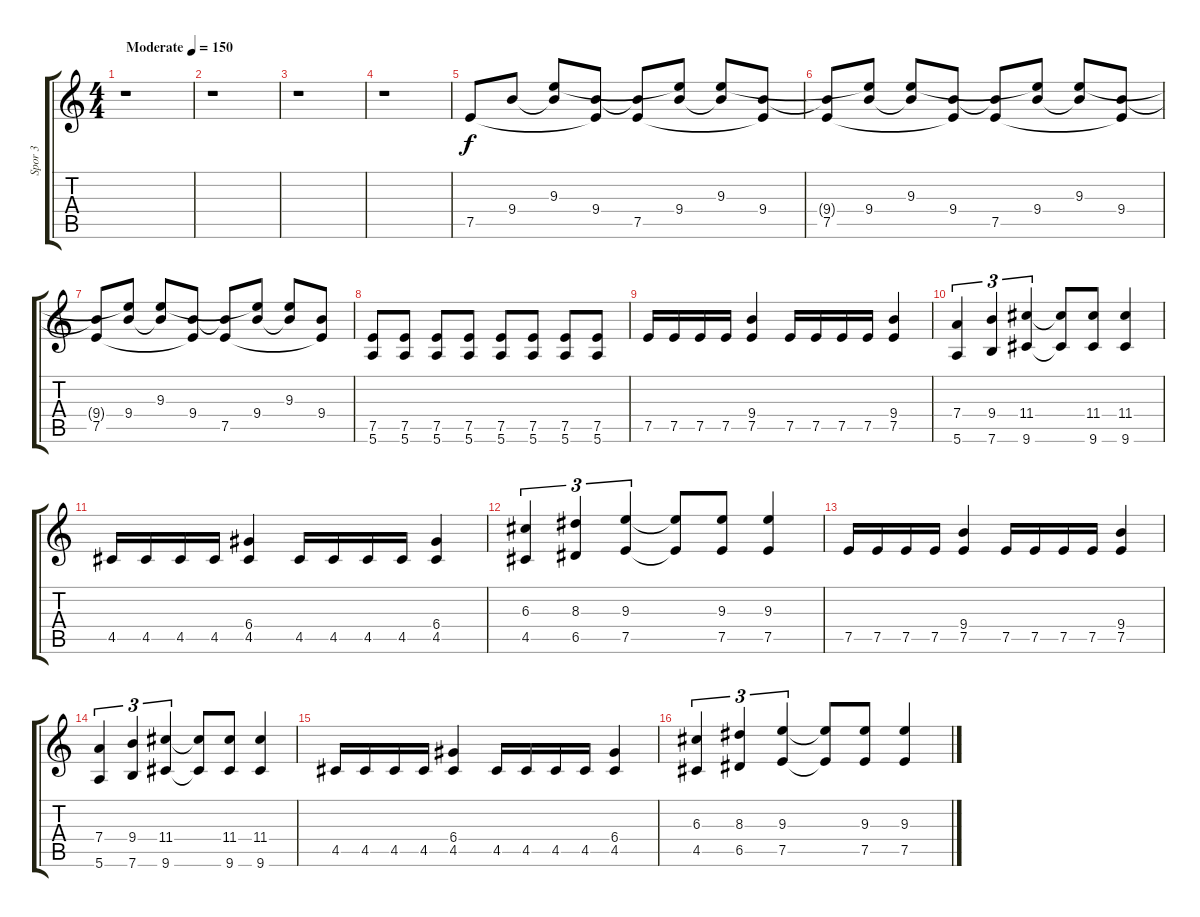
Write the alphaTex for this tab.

\track ("Spor 3" "Spor 3") {instrument distortionguitar}
\staff {score tabs}
\tuning (E4 B3 G3 D3 A2 E2) {hide}
\ts (4 4)
\tempo (150 "Moderate")
\clef g2
\ks c
r.1{dy f instrument distortionguitar} |
r.1 |
r.1 |
r.1 |
7.5.8 9.4.8 (9.3 9.4{t}).8 (9.4 7.5{t}).8 (9.4{t} 7.5).8 (9.3{t} 9.4).8 (9.3 9.4{t}).8 (9.4 7.5{t}).8 |
(9.4{t} 7.5).8 (9.3{t} 9.4).8 (9.3 9.4{t}).8 (9.4 7.5{t}).8 (9.4{t} 7.5).8 (9.3{t} 9.4).8 (9.3 9.4{t}).8 (9.4 7.5{t}).8 |
(9.4{t} 7.5).8 (9.3{t} 9.4).8 (9.3 9.4{t}).8 (9.4 7.5{t}).8 (9.4{t} 7.5).8 (9.3{t} 9.4).8 (9.3 9.4{t}).8 (9.4 7.5{t}).8 |
(7.5 5.6).8 (7.5 5.6).8 (7.5 5.6).8 (7.5 5.6).8 (7.5 5.6).8 (7.5 5.6).8 (7.5 5.6).8 (7.5 5.6).8 |
7.5.16 7.5.16 7.5.16 7.5.16 (9.4 7.5).4 7.5.16 7.5.16 7.5.16 7.5.16 (9.4 7.5).4 |
(7.4 5.6).4{tu (3 2)} (9.4 7.6).4{tu (3 2)} (11.4 9.6).4{tu (3 2)} (11.4{t} 9.6{t}).8 (11.4 9.6).8 (11.4 9.6).4 |
4.5.16 4.5.16 4.5.16 4.5.16 (6.4 4.5).4 4.5.16 4.5.16 4.5.16 4.5.16 (6.4 4.5).4 |
(6.3 4.5).4{tu (3 2)} (8.3 6.5).4{tu (3 2)} (9.3 7.5).4{tu (3 2)} (9.3{t} 7.5{t}).8 (9.3 7.5).8 (9.3 7.5).4 |
7.5.16 7.5.16 7.5.16 7.5.16 (9.4 7.5).4 7.5.16 7.5.16 7.5.16 7.5.16 (9.4 7.5).4 |
(7.4 5.6).4{tu (3 2)} (9.4 7.6).4{tu (3 2)} (11.4 9.6).4{tu (3 2)} (11.4{t} 9.6{t}).8 (11.4 9.6).8 (11.4 9.6).4 |
4.5.16 4.5.16 4.5.16 4.5.16 (6.4 4.5).4 4.5.16 4.5.16 4.5.16 4.5.16 (6.4 4.5).4 |
(6.3 4.5).4{tu (3 2)} (8.3 6.5).4{tu (3 2)} (9.3 7.5).4{tu (3 2)} (9.3{t} 7.5{t}).8 (9.3 7.5).8 (9.3 7.5).4
